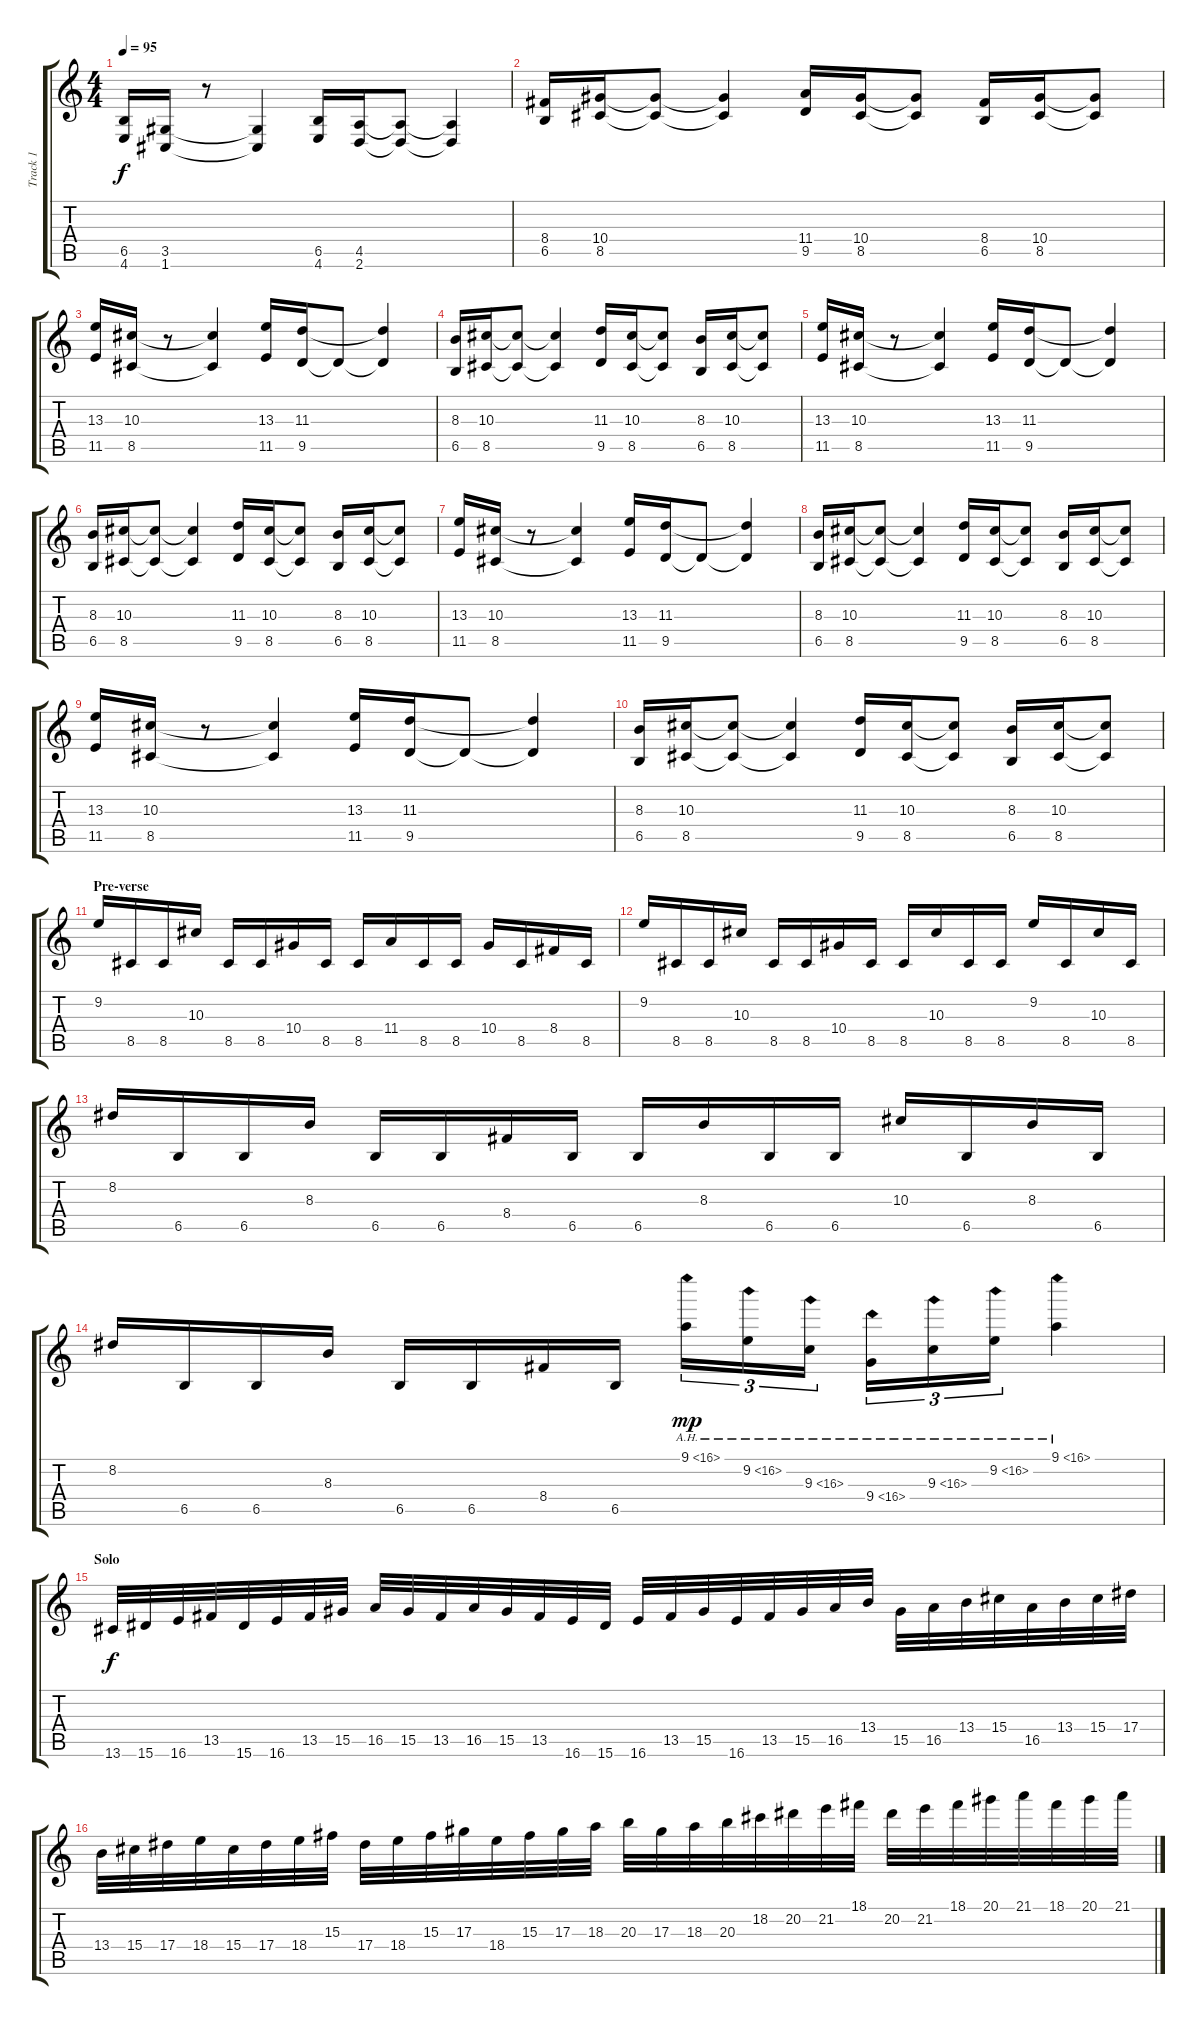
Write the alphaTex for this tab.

\track ("Track 1" "Track 1") {instrument distortionguitar}
\staff {score tabs}
\tuning (C4 G3 Eb3 Bb2 F2 C2) {hide}
\ts (4 4)
\tempo 95
\clef g2
\ks c
(6.5 4.6).16{dy f} (3.5 1.6).16 r.8 (3.5{t} 1.6{t}).4 (6.5 4.6).16 (4.5 2.6).16 (4.5{t} 2.6{t}).8 (4.5{t} 2.6{t}).4 |
(8.4 6.5).16 (10.4 8.5).16 (10.4{t} 8.5{t}).8 (10.4{t} 8.5{t}).4 (11.4 9.5).16 (10.4 8.5).16 (10.4{t} 8.5{t}).8 (8.4 6.5).16 (10.4 8.5).16 (10.4{t} 8.5{t}).8 |
(13.3 11.5).16 (10.3 8.5).16 r.8 (10.3{t} 8.5{t}).4 (13.3 11.5).16 (11.3 9.5).16 9.5{t}.8 (11.3{t} 9.5{t}).4 |
(8.3 6.5).16 (10.3 8.5).16 (10.3{t} 8.5{t}).8 (10.3{t} 8.5{t}).4 (11.3 9.5).16 (10.3 8.5).16 (10.3{t} 8.5{t}).8 (8.3 6.5).16 (10.3 8.5).16 (10.3{t} 8.5{t}).8 |
(13.3 11.5).16 (10.3 8.5).16 r.8 (10.3{t} 8.5{t}).4 (13.3 11.5).16 (11.3 9.5).16 9.5{t}.8 (11.3{t} 9.5{t}).4 |
(8.3 6.5).16 (10.3 8.5).16 (10.3{t} 8.5{t}).8 (10.3{t} 8.5{t}).4 (11.3 9.5).16 (10.3 8.5).16 (10.3{t} 8.5{t}).8 (8.3 6.5).16 (10.3 8.5).16 (10.3{t} 8.5{t}).8 |
(13.3 11.5).16 (10.3 8.5).16 r.8 (10.3{t} 8.5{t}).4 (13.3 11.5).16 (11.3 9.5).16 9.5{t}.8 (11.3{t} 9.5{t}).4 |
(8.3 6.5).16 (10.3 8.5).16 (10.3{t} 8.5{t}).8 (10.3{t} 8.5{t}).4 (11.3 9.5).16 (10.3 8.5).16 (10.3{t} 8.5{t}).8 (8.3 6.5).16 (10.3 8.5).16 (10.3{t} 8.5{t}).8 |
(13.3 11.5).16 (10.3 8.5).16 r.8 (10.3{t} 8.5{t}).4 (13.3 11.5).16 (11.3 9.5).16 9.5{t}.8 (11.3{t} 9.5{t}).4 |
(8.3 6.5).16 (10.3 8.5).16 (10.3{t} 8.5{t}).8 (10.3{t} 8.5{t}).4 (11.3 9.5).16 (10.3 8.5).16 (10.3{t} 8.5{t}).8 (8.3 6.5).16 (10.3 8.5).16 (10.3{t} 8.5{t}).8 |
\section ("" "Pre-verse")
9.2.16{balance 8} 8.5.16 8.5.16 10.3.16 8.5.16 8.5.16 10.4.16 8.5.16 8.5.16 11.4.16 8.5.16 8.5.16 10.4.16 8.5.16 8.4.16 8.5.16 |
9.2.16 8.5.16 8.5.16 10.3.16 8.5.16 8.5.16 10.4.16 8.5.16 8.5.16 10.3.16 8.5.16 8.5.16 9.2.16 8.5.16 10.3.16 8.5.16 |
8.2.16 6.5.16 6.5.16 8.3.16 6.5.16 6.5.16 8.4.16 6.5.16 6.5.16 8.3.16 6.5.16 6.5.16 10.3.16 6.5.16 8.3.16 6.5.16 |
8.2.16 6.5.16 6.5.16 8.3.16 6.5.16 6.5.16 8.4.16 6.5.16 9.1{ah 7}.16{tu (3 2) dy mp} 9.2{ah 7}.16{tu (3 2)} 9.3{ah 7}.16{tu (3 2)} 9.4{ah 7}.16{tu (3 2)} 9.3{ah 7}.16{tu (3 2)} 9.2{ah 7}.16{tu (3 2)} 9.1{ah 7}.4 |
\section ("" "Solo")
13.6.32{dy f balance 8} 15.6.32 16.6.32 13.5.32 15.6.32 16.6.32 13.5.32 15.5.32 16.5.32 15.5.32 13.5.32 16.5.32 15.5.32 13.5.32 16.6.32 15.6.32 16.6.32 13.5.32 15.5.32 16.6.32 13.5.32 15.5.32 16.5.32 13.4.32 15.5.32 16.5.32 13.4.32 15.4.32 16.5.32 13.4.32 15.4.32 17.4.32 |
13.4.32 15.4.32 17.4.32 18.4.32 15.4.32 17.4.32 18.4.32 15.3.32 17.4.32 18.4.32 15.3.32 17.3.32 18.4.32 15.3.32 17.3.32 18.3.32 20.3.32 17.3.32 18.3.32 20.3.32 18.2.32 20.2.32 21.2.32 18.1.32 20.2.32 21.2.32 18.1.32 20.1.32 21.1.32 18.1.32 20.1.32 21.1.32
